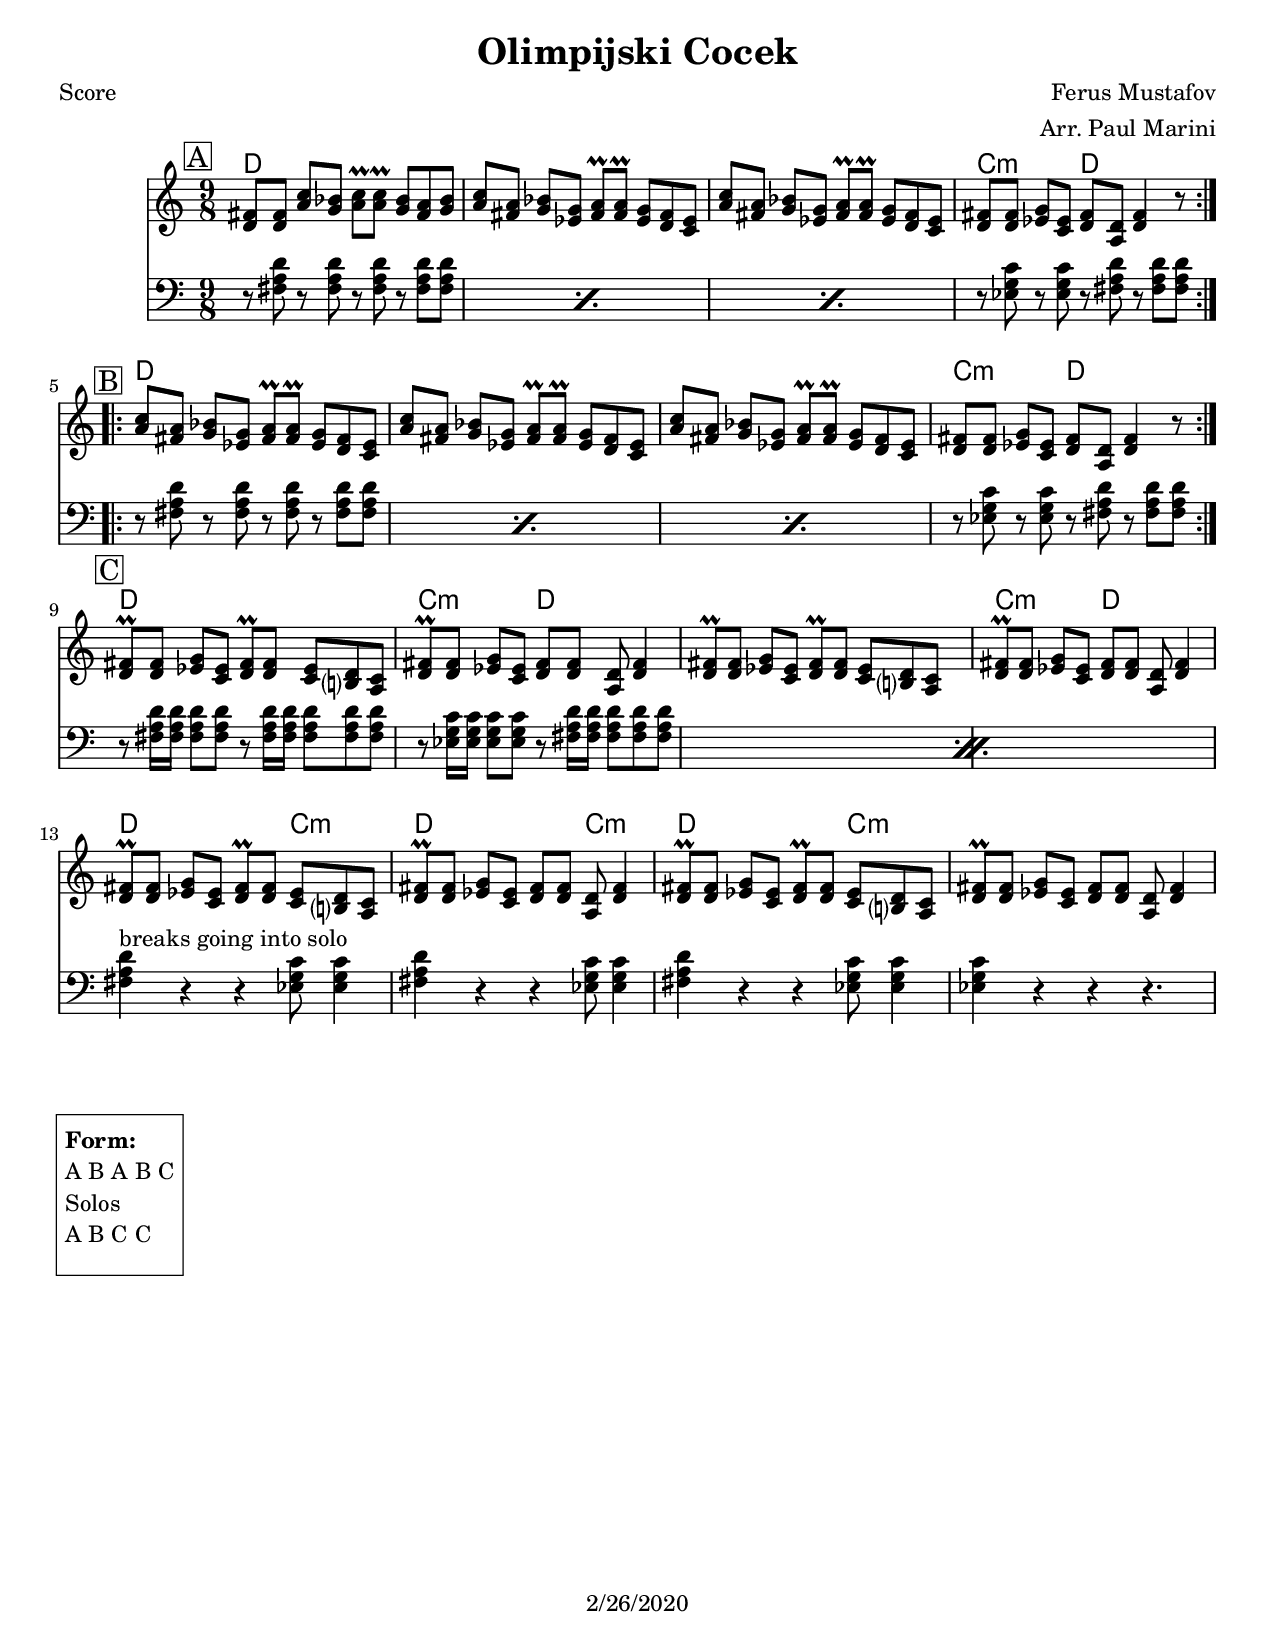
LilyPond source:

\version "2.18.2"

\header {
	title = "Olimpijski Cocek"
	composer = "Ferus Mustafov"
	arranger = "Arr. Paul Marini"
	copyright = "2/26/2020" %date of latest edits
}
\paper {
  #(set-paper-size "letter")
  }


slash = {
	\override NoteHead #'style = #'slash
	\override Stem #'transparent = ##t
}

noslash = {
	\revert NoteHead #'style
	\revert Stem #'transparent
}

the_form = %Form
	\markup { \box \column {
	\line { " " }
	\line { \bold " Form: " }
	\line { " A B A B C " }
	\line { " Solos " }
	\line { " A B C C " }
	\line { " " }
	}}

test = { \relative c' { \tempo 4 = 80 \set Score.markFormatter = #format-mark-box-letters
	\repeat volta 2 {
	}
}
}

%{ ornament conventions, a/o 10/2017
%	\prall		regular up ornament, metric
%	\lineprall	quick, nonmetric up ornament	(was \mordent)
%	\mordent		regular down ornament, nonmetric	(was \upbow)
%	\prallprall	consecutive up ornaments, metric
% \trill		trill
%	\turn		turn of some sort
%}

%{ split part:
%	<<
%		{ c8 d e f g f e d | c1 | }
%	\\
%		{ c,2 d8 e f g | c4 g e c | }
%	>>
%}

%{ modified volta spanners:
%	\repeat volta 4 {
%		c4 c c c | d4 d d d | e4 e e e |
%	}
%	\set Score.repeatCommands = #'((volta "1,3"))                   % gives custom volta spanner
%	    { f4 f g g  | }
%	\set Score.repeatCommands = #'((volta #f) (volta "2,4") end-repeat) % ends the 1st spanner, gives custom volta spanner and a repeat back
%			{ f8 f f f g a b c | }
%	\set Score.repeatCommands = #'((volta #f))                      % ends 2nd spanner
%}

melody = { \relative c'' { \set Score.markFormatter = #format-mark-box-letters
	\overrideTimeSignatureSettings
      9/8               % timeSignatureFraction
      1/16               % baseMomentFraction
      #'(4 4 4 6)           % beatStructure
      #'()		% beamExceptions
	\time 9/8

	\mark \markup { \box "A" }
	\repeat volta 2 {
	    <d, fis>8 <d fis> <a' c> <g bes> <a c>\prall <a c>\prall <g bes> <fis a> <g bes> |
	    <a c>8 <fis a> <g bes> <ees g> <fis a>\prall <fis a>\prall <ees g> <d fis> <c ees> |
	    <a' c>8 <fis a> <g bes> <ees g> <fis a>\prall <fis a>\prall <ees g> <d fis> <c ees> |
	    <d fis> <d fis> <ees g> <c ees> <d fis> <a d> <d fis>4 r8 | 
		
	}
    \break

	\mark \markup { \box "B" }
	\repeat volta 2 {
	    <a' c>8 <fis a> <g bes> <ees g> <fis a>\prall <fis a>\prall <ees g> <d fis> <c ees> |
	    <a' c>8 <fis a> <g bes> <ees g> <fis a>\prall <fis a>\prall <ees g> <d fis> <c ees> |
	    <a' c>8 <fis a> <g bes> <ees g> <fis a>\prall <fis a>\prall <ees g> <d fis> <c ees> |
	    <d fis> <d fis> <ees g> <c ees> <d fis> <a d> <d fis>4 r8 | 
		
	}
    \break


	\mark \markup { \box "C" }
        <d fis>8\prall <d fis> <ees g> <c ees> <d fis>\prall <d fis> <c ees> <b? d> <a c> |
        <d fis>8\prall <d fis> <ees g> <c ees> <d fis> <d fis> <a d> <d fis>4 |
        <d fis>8\prall <d fis> <ees g> <c ees> <d fis>\prall <d fis> <c ees> <b? d> <a c> |
        <d fis>8\prall <d fis> <ees g> <c ees> <d fis> <d fis> <a d> <d fis>4 |
\break

        <d fis>8\prall <d fis> <ees g> <c ees> <d fis>\prall <d fis> <c ees> <b? d> <a c> |
        <d fis>8\prall <d fis> <ees g> <c ees> <d fis> <d fis> <a d> <d fis>4 |
        <d fis>8\prall <d fis> <ees g> <c ees> <d fis>\prall <d fis> <c ees> <b? d> <a c> |
        <d fis>8\prall <d fis> <ees g> <c ees> <d fis> <d fis> <a d> <d fis>4 |

}
}

midbrass = { \relative c { \set Score.markFormatter = #format-mark-box-letters
	\overrideTimeSignatureSettings
      9/8               % timeSignatureFraction
      1/16               % baseMomentFraction
      #'(4 4 4 6)           % beatStructure
      #'()		% beamExceptions
	\time 9/8

	\mark \markup { \box "A" }
	\repeat volta 2 {
        \repeat percent 3 {
            r8 <fis a d> r <fis a d> r <fis a d> r <fis a d> <fis a d> |
        }
        r8 <ees g c> r <ees g c> r <fis a d> r <fis a d> <fis a d> |
	}

	\mark \markup { \box "B" }
	\repeat volta 2 {
        \repeat percent 3 {
            r8 <fis a d> r <fis a d> r <fis a d> r <fis a d> <fis a d> |
        }
        r8 <ees g c> r <ees g c> r <fis a d> r <fis a d> <fis a d> |
	}

	\mark \markup { \box "C" }
    \repeat percent 2 {
        r8 <fis a d>16 <fis a d> <fis a d>8 <fis a d> r <fis a d>16 <fis a d> <fis a d>8 <fis a d> <fis a d> |
        r8 <ees g c>16 <ees g c> <ees g c>8 <ees g c> r <fis a d>16 <fis a d> <fis a d>8 <fis a d> <fis a d> |
    }

    <fis a d>4^\markup {"breaks going into solo"} r r <ees g c>8 <ees g c>4 | <fis a d>4 r r <ees g c>8 <ees g c>4 |
    <fis a d>4 r r <ees g c>8 <ees g c>4 | <ees g c>4 r r r4. |

}
}


changes = { \chordmode {

% A
d1 d8 | d1 d8 | d1 d8 | c2:min d4 d4. |

% B
d1 d8 | d1 d8 | d1 d8 | c2:min d4 d4. |

% C
d1 d8 | c2:min d4 d4. | d1 d8 | c2:min d4 d4. |
d2. c4.:min | d2. c4.:min | d2. c4.:min | c2.:min c4.:min |
}
}


\book {
	\bookOutputSuffix "score"
    \header { poet = "Score" }
	\score {
	  <<
	    \new ChordNames {
		\set chordChanges = ##t
		\changes
	    }
	    \new Staff { \clef treble
		\melody
	    }
	    \new Staff { \clef bass
		\midbrass
	    }
	  >>
	}
	\the_form
}
%{
\book {
	\bookOutputSuffix "midbrass"
    \header { poet = "Midbrass" }
	\score {
	  <<
	    \new ChordNames {
		\set chordChanges = ##t
		\changes
	    }
	    \new Staff { \clef bass
		\midbrass
	    }
	  >>
	}
	\the_form
}
%{
\book {
	\score {
	  <<
		\new Staff {
		  \set Staff.midiInstrument = #"trumpet" \unfoldRepeats
			\melody
		}
		\new Staff {
		  \set Staff.midiInstrument = #"trumpet" \unfoldRepeats
			\midbrass
		}
	  >>
		\midi { }
	}
}
\book {
	\score {
	  <<
		\new Staff {
		  \set Staff.midiInstrument = #"trumpet" \unfoldRepeats
			\test
		}
	  >>
		\midi { }
	}
}
%}
